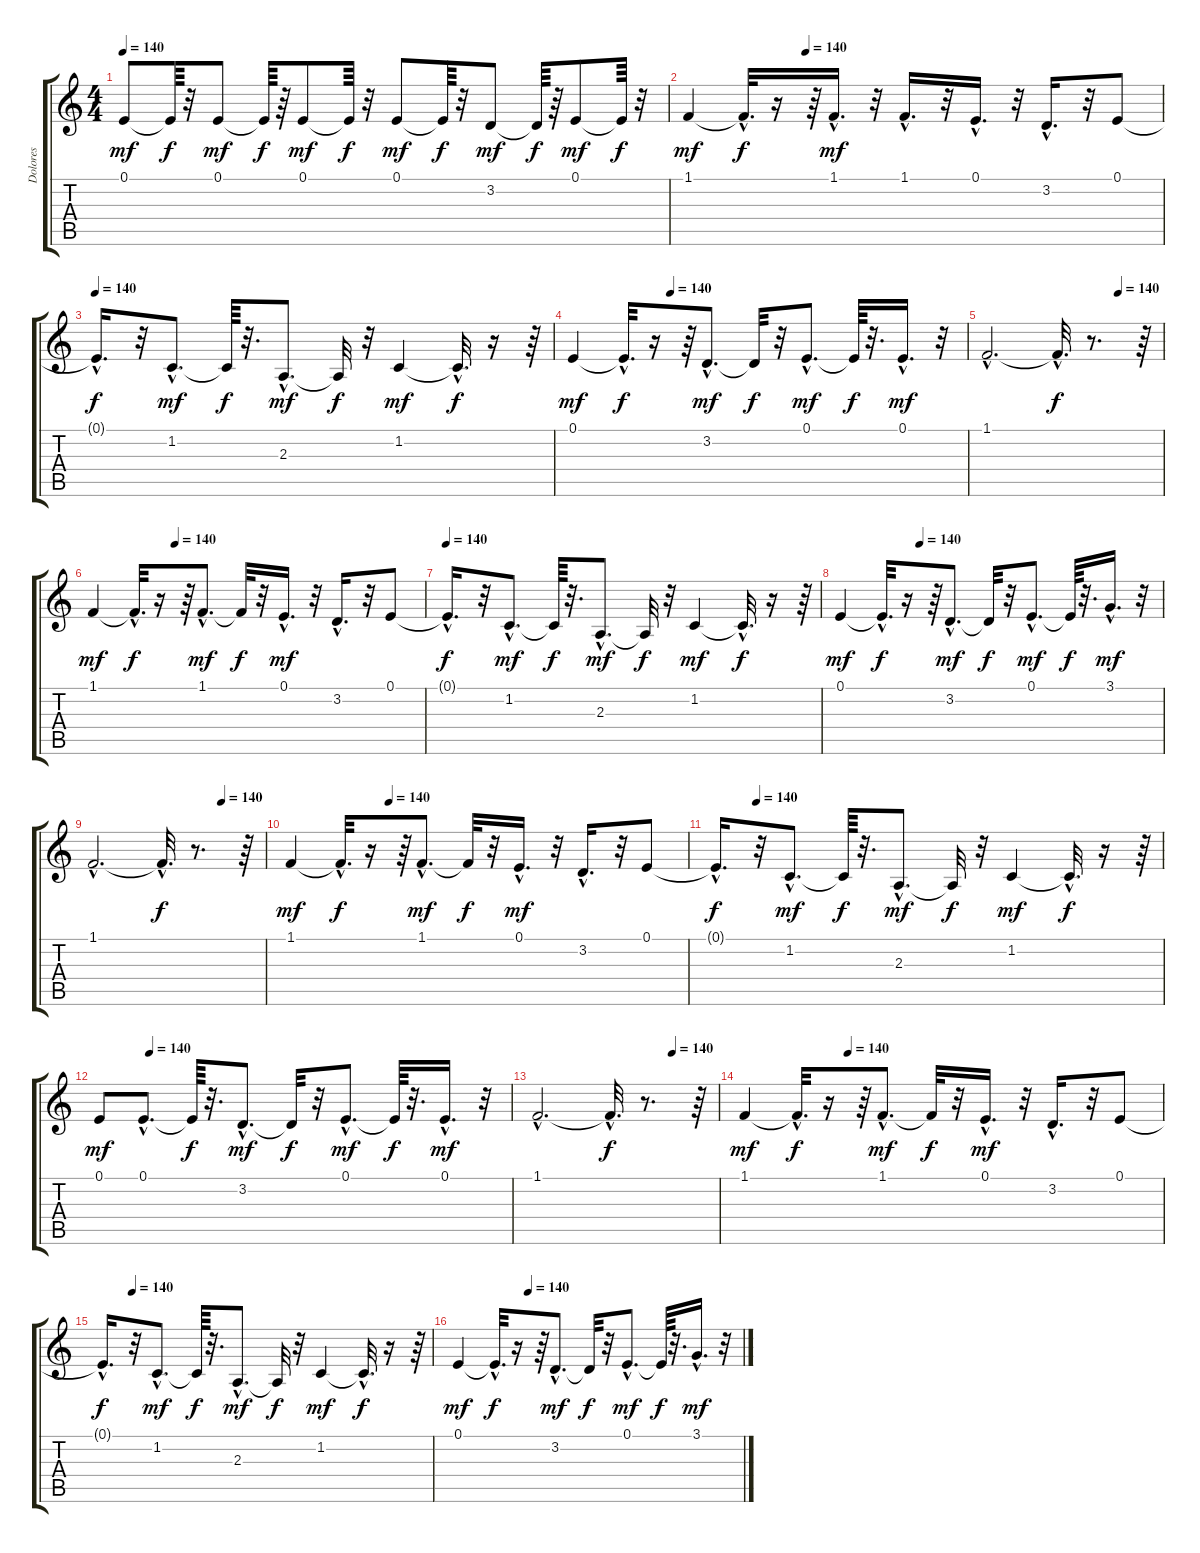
\track ("Dolores" "Dolores") {instrument panflute}
\staff {score tabs}
\tuning (E4 B3 G3 D3 A2 E2) {hide}
\ts (4 4)
\tempo 140
\clef g2
\ks c
0.1.8{dy mf} 0.1{t}.64{dy f} r.32 0.1.8{dy mf} 0.1{t}.64{dy f} r.64 0.1.8{dy mf} 0.1{t}.64{dy f} r.32 0.1.8{dy mf} 0.1{t}.64{dy f} r.32 3.2.8{dy mf} 3.2{t}.64{dy f} r.64 0.1.8{dy mf} 0.1{t}.64{dy f} r.32 |
\tempo (140 0.25)
1.1.4{dy mf} 1.1{hac t}.32{d dy f} r.16 r.64 1.1{hac}.16{d dy mf} r.32 1.1{hac}.16{d} r.32 0.1{hac}.16{d} r.32 3.2{hac}.16{d} r.32 0.1.8 |
\tempo 140
0.1{hac t}.16{d dy f} r.32 1.2{hac}.8{d dy mf} 1.2{t}.64{dy f} r.32{d} 2.3{hac}.8{d dy mf} 2.3{t}.32{dy f} r.32 1.2.4{dy mf} 1.2{hac t}.32{d dy f} r.16 r.64 |
\tempo (140 0.25)
0.1.4{dy mf} 0.1{hac t}.32{d dy f} r.16 r.64 3.2{hac}.8{d dy mf} 3.2{t}.32{dy f} r.32 0.1{hac}.8{d dy mf} 0.1{t}.64{dy f} r.32{d} 0.1{hac}.16{d dy mf} r.32 |
\tempo (140 0.75)
1.1{hac}.2{d} 1.1{hac t}.32{d dy f} r.8{d} r.64 |
\tempo (140 0.25)
1.1.4{dy mf} 1.1{hac t}.32{d dy f} r.16 r.64 1.1{hac}.8{d dy mf} 1.1{t}.32{dy f} r.32 0.1{hac}.16{d dy mf} r.32 3.2{hac}.16{d} r.32 0.1.8 |
\tempo 140
0.1{hac t}.16{d dy f} r.32 1.2{hac}.8{d dy mf} 1.2{t}.64{dy f} r.32{d} 2.3{hac}.8{d dy mf} 2.3{t}.32{dy f} r.32 1.2.4{dy mf} 1.2{hac t}.32{d dy f} r.16 r.64 |
\tempo (140 0.25)
0.1.4{dy mf} 0.1{hac t}.32{d dy f} r.16 r.64 3.2{hac}.8{d dy mf} 3.2{t}.32{dy f} r.32 0.1{hac}.8{d dy mf} 0.1{t}.64{dy f} r.32{d} 3.1{hac}.16{d dy mf} r.32 |
\tempo (140 0.75)
1.1{hac}.2{d} 1.1{hac t}.32{d dy f} r.8{d} r.64 |
\tempo (140 0.25)
1.1.4{dy mf} 1.1{hac t}.32{d dy f} r.16 r.64 1.1{hac}.8{d dy mf} 1.1{t}.32{dy f} r.32 0.1{hac}.16{d dy mf} r.32 3.2{hac}.16{d} r.32 0.1.8 |
\tempo (140 0.09375)
0.1{hac t}.16{d dy f} r.32 1.2{hac}.8{d dy mf} 1.2{t}.64{dy f} r.32{d} 2.3{hac}.8{d dy mf} 2.3{t}.32{dy f} r.32 1.2.4{dy mf} 1.2{hac t}.32{d dy f} r.16 r.64 |
\tempo (140 0.125)
0.1.8{dy mf} 0.1{hac}.8{d} 0.1{t}.64{dy f} r.32{d} 3.2{hac}.8{d dy mf} 3.2{t}.32{dy f} r.32 0.1{hac}.8{d dy mf} 0.1{t}.64{dy f} r.32{d} 0.1{hac}.16{d dy mf} r.32 |
\tempo (140 0.75)
1.1{hac}.2{d} 1.1{hac t}.32{d dy f} r.8{d} r.64 |
\tempo (140 0.25)
1.1.4{dy mf} 1.1{hac t}.32{d dy f} r.16 r.64 1.1{hac}.8{d dy mf} 1.1{t}.32{dy f} r.32 0.1{hac}.16{d dy mf} r.32 3.2{hac}.16{d} r.32 0.1.8 |
\tempo (140 0.09375)
0.1{hac t}.16{d dy f} r.32 1.2{hac}.8{d dy mf} 1.2{t}.64{dy f} r.32{d} 2.3{hac}.8{d dy mf} 2.3{t}.32{dy f} r.32 1.2.4{dy mf} 1.2{hac t}.32{d dy f} r.16 r.64 |
\tempo (140 0.25)
0.1.4{dy mf} 0.1{hac t}.32{d dy f} r.16 r.64 3.2{hac}.8{d dy mf} 3.2{t}.32{dy f} r.32 0.1{hac}.8{d dy mf} 0.1{t}.64{dy f} r.32{d} 3.1{hac}.16{d dy mf} r.32
